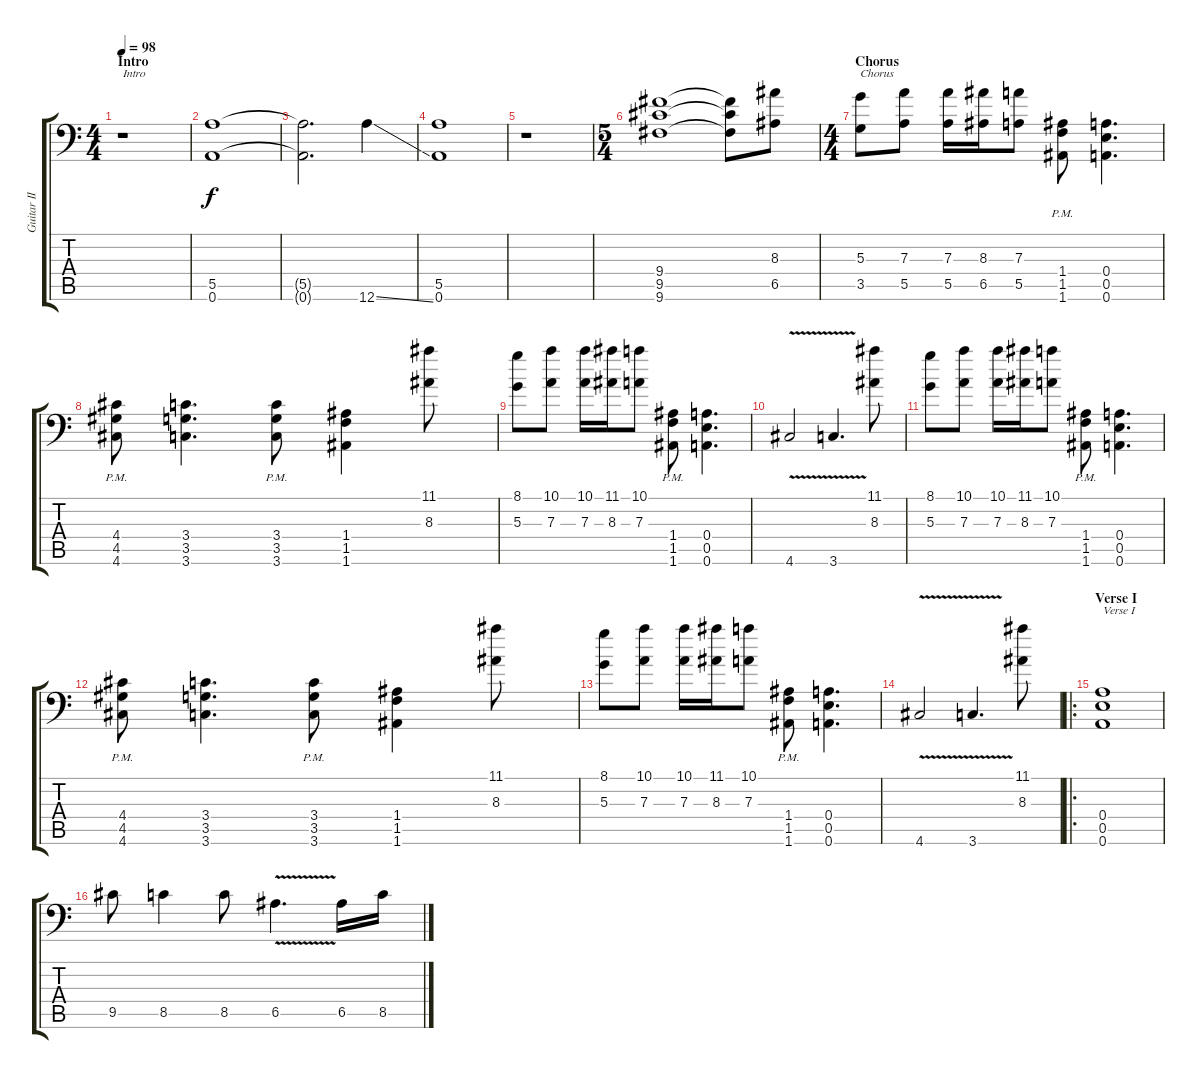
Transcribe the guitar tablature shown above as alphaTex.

\track ("Guitar II [Dallas Toler-Wade]" "Guitar II ") {instrument distortionguitar}
\staff {score tabs}
\tuning (B3 Gb3 D3 A2 E2 A1) {hide}
\ts (4 4)
\section ("" "Intro")
\tempo 98
\clef f4
\ks c
r.1{txt "Intro" dy f instrument distortionguitar} |
(5.5 0.6).1 |
(5.5{t} 0.6{t}).2{d} 12.6{ss}.4 |
(5.5 0.6).1 |
r.1 |
\ts (5 4)
(9.4 9.5 9.6).1 (9.4{t} 9.5{t} 9.6{t}).8 (8.3 6.5).8 |
\ts (4 4)
\section ("" "Chorus")
(5.3 3.5).8{txt "Chorus"} (7.3 5.5).8 (7.3 5.5).16 (8.3 6.5).16 (7.3 5.5).8 (1.4{pm} 1.5{pm} 1.6{pm}).8 (0.4 0.5 0.6).4{d} |
(4.4{pm} 4.5{pm} 4.6{pm}).8 (3.4 3.5 3.6).4{d} (3.4{pm} 3.5{pm} 3.6{pm}).8 (1.4 1.5 1.6).4 (11.1 8.3).8 |
(8.1 5.3).8 (10.1 7.3).8 (10.1 7.3).16 (11.1 8.3).16 (10.1 7.3).8 (1.4{pm} 1.5{pm} 1.6{pm}).8 (0.4 0.5 0.6).4{d} |
4.6{v}.2 3.6{v}.4{d} (11.1 8.3).8 |
(8.1 5.3).8 (10.1 7.3).8 (10.1 7.3).16 (11.1 8.3).16 (10.1 7.3).8 (1.4{pm} 1.5{pm} 1.6{pm}).8 (0.4 0.5 0.6).4{d} |
(4.4{pm} 4.5{pm} 4.6{pm}).8 (3.4 3.5 3.6).4{d} (3.4{pm} 3.5{pm} 3.6{pm}).8 (1.4 1.5 1.6).4 (11.1 8.3).8 |
(8.1 5.3).8 (10.1 7.3).8 (10.1 7.3).16 (11.1 8.3).16 (10.1 7.3).8 (1.4{pm} 1.5{pm} 1.6{pm}).8 (0.4 0.5 0.6).4{d} |
4.6{v}.2 3.6{v}.4{d} (11.1 8.3).8 |
\ro
\section ("" "Verse I")
(0.4 0.5 0.6).1{txt "Verse I"} |
9.5.8 8.5.4 8.5.8 6.5{v}.4{d} 6.5.16 8.5.16
